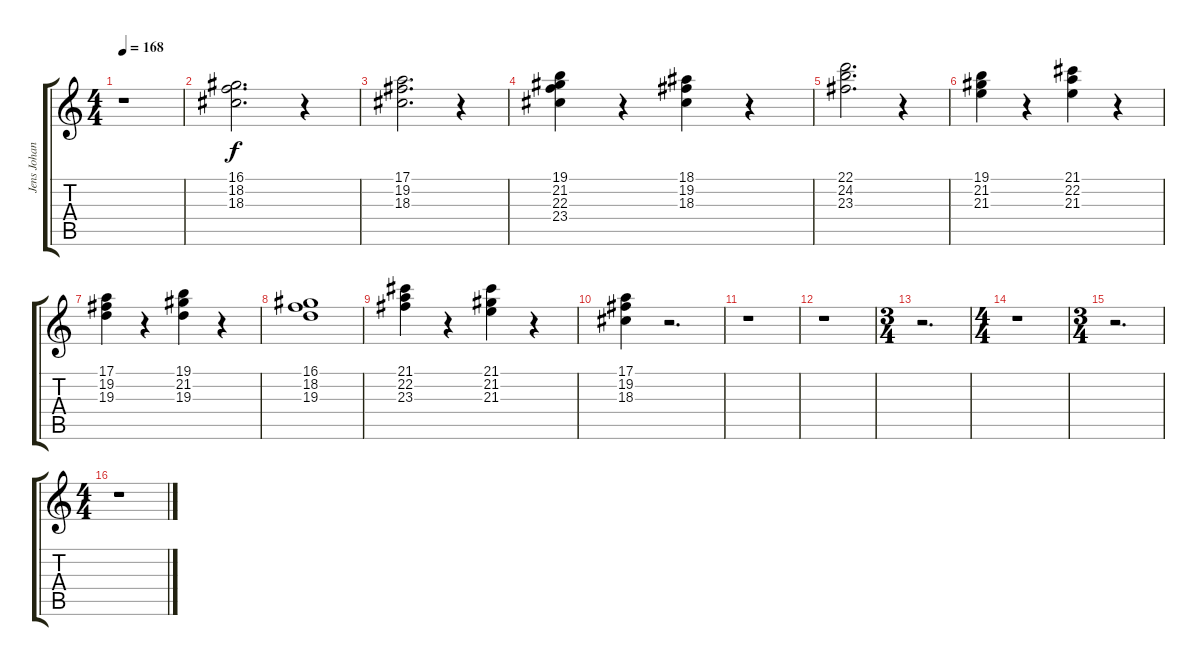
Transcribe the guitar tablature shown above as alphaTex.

\track ("Jens Johansson (KeyBoards 1) " "Jens Johan") {instrument lead2sawtooth}
\staff {score tabs}
\tuning (E4 B3 G3 D3 A2 E2) {hide}
\ts (4 4)
\tempo 168
\clef g2
\ks c
r.1{dy f instrument lead2sawtooth} |
(16.1 18.2 18.3).2{d volume 11 instrument drawbarorgan} r.4 |
(17.1 19.2 18.3).2{d instrument drawbarorgan} r.4 |
(19.1 21.2 22.3 23.4).4{instrument drawbarorgan} r.4 (18.1 19.2 18.3).4{instrument drawbarorgan} r.4 |
(22.1 24.2 23.3).2{d instrument drawbarorgan} r.4 |
(19.1 21.2 21.3).4{instrument drawbarorgan} r.4 (21.1 22.2 21.3).4{instrument drawbarorgan} r.4 |
(17.1 19.2 19.3).4{instrument drawbarorgan} r.4 (19.1 21.2 19.3).4{instrument drawbarorgan} r.4 |
(16.1 18.2 19.3).1{instrument drawbarorgan} |
(21.1 22.2 23.3).4{instrument drawbarorgan} r.4 (21.1 21.2 21.3).4{instrument drawbarorgan} r.4 |
(17.1 19.2 18.3).4{instrument drawbarorgan} r.2{d} |
r.1 |
r.1 |
\ts (3 4)
r.2{d instrument lead2sawtooth} |
\ts (4 4)
r.1 |
\ts (3 4)
r.2{d} |
\ts (4 4)
r.1
